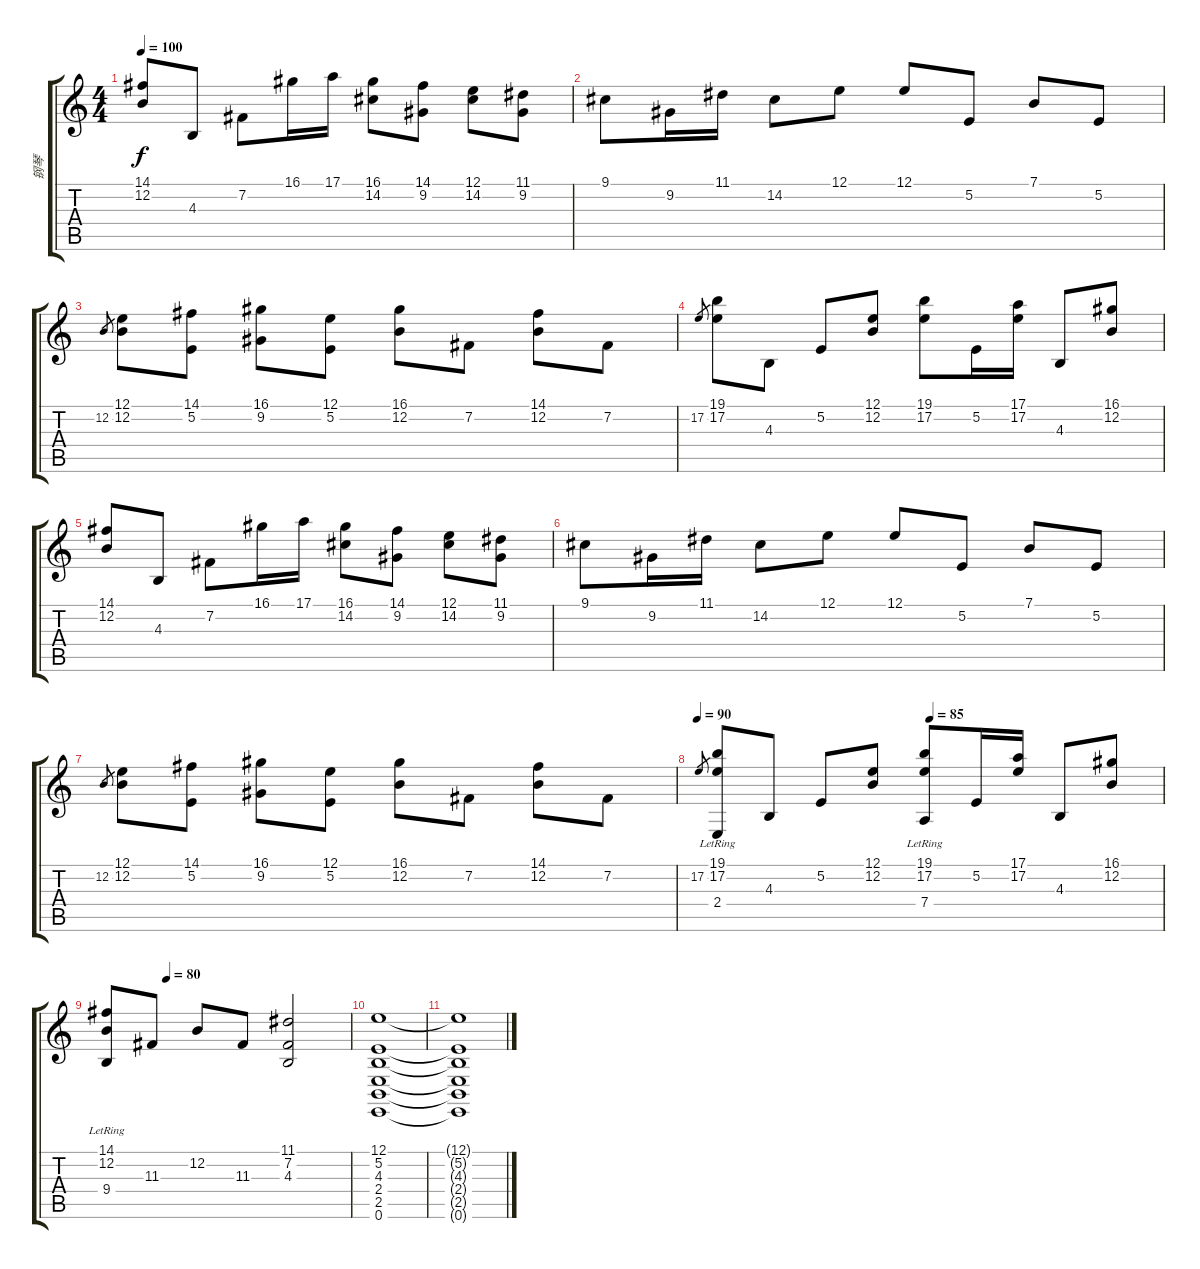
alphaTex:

\track ("钢琴" "钢琴") {instrument brightacousticpiano}
\staff {score tabs}
\tuning (E4 B3 G3 D3 A2 E2) {hide}
\ts (4 4)
\tempo 100
\clef g2
\ks c
(14.1 12.2).8{dy f} 4.3.8 7.2.8 16.1.16 17.1.16 (16.1 14.2).8 (14.1 9.2).8 (12.1 14.2).8 (11.1 9.2).8 |
9.1.8 9.2.16 11.1.16 14.2.8 12.1.8 12.1.8 5.2.8 7.1.8 5.2.8 |
12.2.8{gr} (12.1 12.2).8 (14.1 5.2).8 (16.1 9.2).8 (12.1 5.2).8 (16.1 12.2).8 7.2.8 (14.1 12.2).8 7.2.8 |
17.2.8{gr} (19.1 17.2).8 4.3.8 5.2.8 (12.1 12.2).8 (19.1 17.2).8 5.2.16 (17.1 17.2).16 4.3.8 (16.1 12.2).8 |
(14.1 12.2).8 4.3.8 7.2.8 16.1.16 17.1.16 (16.1 14.2).8 (14.1 9.2).8 (12.1 14.2).8 (11.1 9.2).8 |
9.1.8 9.2.16 11.1.16 14.2.8 12.1.8 12.1.8 5.2.8 7.1.8 5.2.8 |
12.2.8{gr} (12.1 12.2).8 (14.1 5.2).8 (16.1 9.2).8 (12.1 5.2).8 (16.1 12.2).8 7.2.8 (14.1 12.2).8 7.2.8 |
\tempo 90
\tempo (85 0.5)
17.2.8{gr} (19.1 17.2 2.4{lr}).8 4.3.8 5.2.8 (12.1 12.2).8 (19.1 17.2 7.4{lr}).8 5.2.16 (17.1 17.2).16 4.3.8 (16.1 12.2).8 |
\tempo (80 0.25)
(14.1 12.2 9.4{lr}).8 11.3.8 12.2.8 11.3.8 (11.1 7.2 4.3).2 |
(12.1 5.2 4.3 2.4 2.5 0.6).1 |
(12.1{t} 5.2{t} 4.3{t} 2.4{t} 2.5{t} 0.6{t}).1
